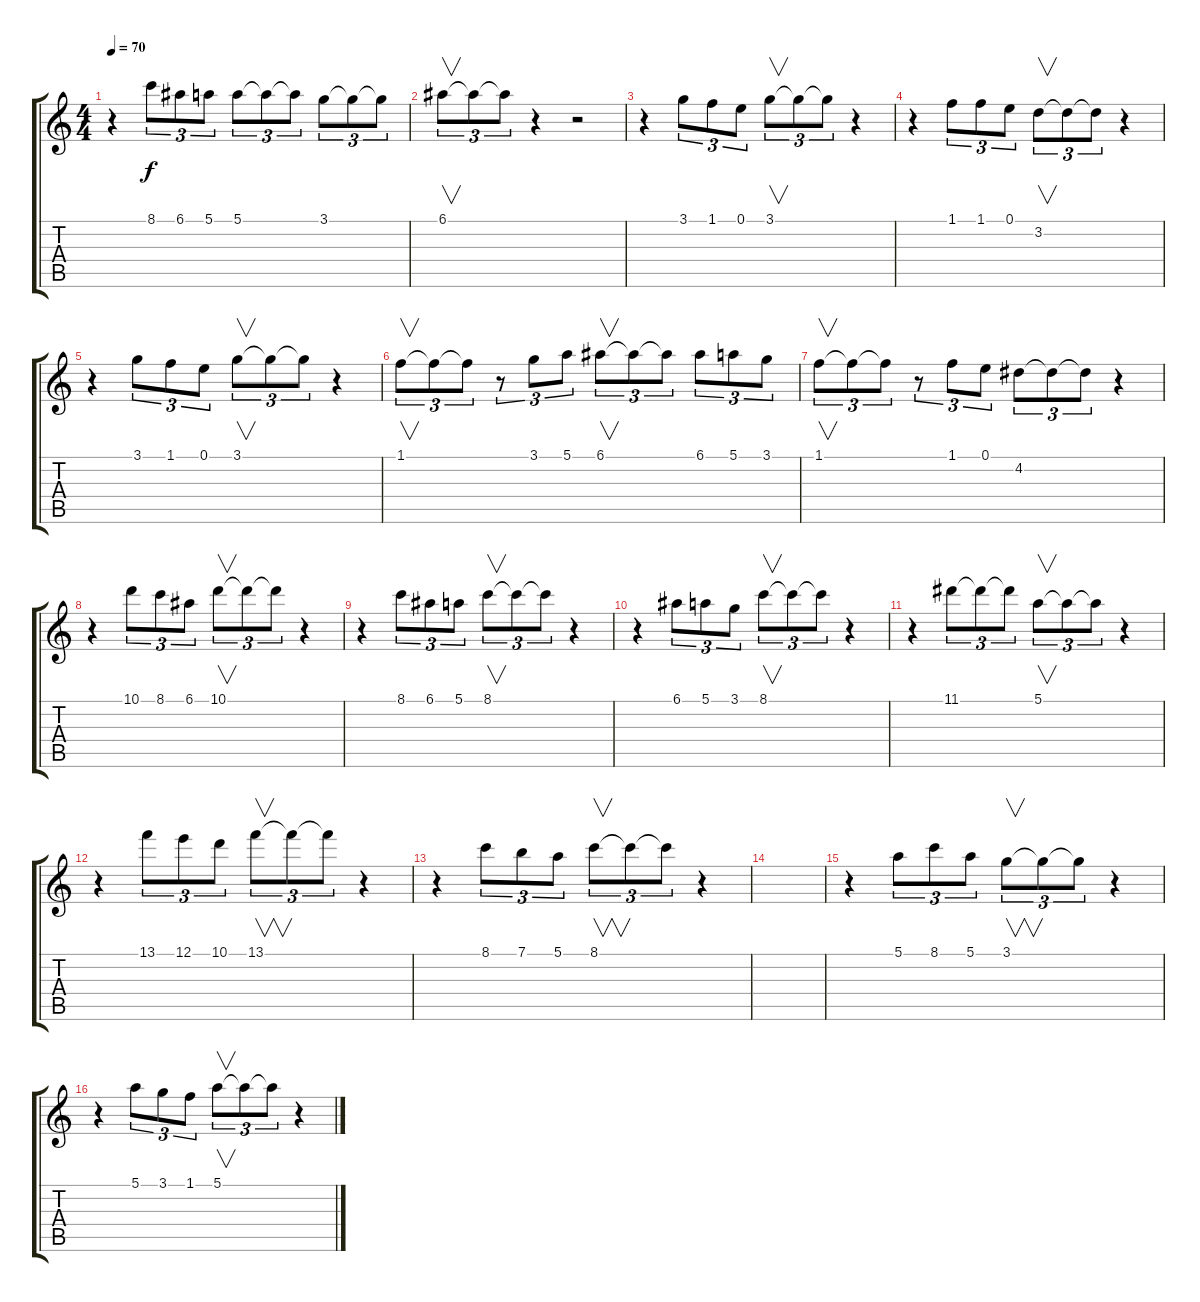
\track "" {instrument distortionguitar}
\staff {score tabs}
\tuning (E4 B3 G3 D3 A2 E2) {hide}
\ts (4 4)
\tempo 70
\clef g2
\ks c
r.4{dy f} 8.1.8{tu (3 2)} 6.1.8{tu (3 2)} 5.1.8{tu (3 2)} 5.1.8{tu (3 2)} 5.1{t}.8{tu (3 2)} 5.1{t}.8{tu (3 2)} 3.1.8{tu (3 2)} 3.1{t}.8{tu (3 2)} 3.1{t}.8{tu (3 2)} |
6.1.8{v tu (3 2)} 6.1{t}.8{tu (3 2)} 6.1{t}.8{tu (3 2)} r.4 r.2 |
r.4 3.1.8{tu (3 2)} 1.1.8{tu (3 2)} 0.1.8{tu (3 2)} 3.1.8{v tu (3 2)} 3.1{t}.8{tu (3 2)} 3.1{t}.8{tu (3 2)} r.4 |
r.4 1.1.8{tu (3 2)} 1.1.8{tu (3 2)} 0.1.8{tu (3 2)} 3.2.8{v tu (3 2)} 3.2{t}.8{tu (3 2)} 3.2{t}.8{tu (3 2)} r.4 |
r.4 3.1.8{tu (3 2)} 1.1.8{tu (3 2)} 0.1.8{tu (3 2)} 3.1.8{v tu (3 2)} 3.1{t}.8{tu (3 2)} 3.1{t}.8{tu (3 2)} r.4 |
1.1.8{v tu (3 2)} 1.1{t}.8{tu (3 2)} 1.1{t}.8{tu (3 2)} r.8{tu (3 2)} 3.1.8{tu (3 2)} 5.1.8{tu (3 2)} 6.1.8{v tu (3 2)} 6.1{t}.8{tu (3 2)} 6.1{t}.8{tu (3 2)} 6.1.8{tu (3 2)} 5.1.8{tu (3 2)} 3.1.8{tu (3 2)} |
1.1.8{v tu (3 2)} 1.1{t}.8{tu (3 2)} 1.1{t}.8{tu (3 2)} r.8{tu (3 2)} 1.1.8{tu (3 2)} 0.1.8{tu (3 2)} 4.2.8{tu (3 2)} 4.2{t}.8{tu (3 2)} 4.2{t}.8{tu (3 2)} r.4 |
r.4 10.1.8{tu (3 2)} 8.1.8{tu (3 2)} 6.1.8{tu (3 2)} 10.1.8{v tu (3 2)} 10.1{t}.8{tu (3 2)} 10.1{t}.8{tu (3 2)} r.4 |
r.4 8.1.8{tu (3 2)} 6.1.8{tu (3 2)} 5.1.8{tu (3 2)} 8.1.8{v tu (3 2)} 8.1{t}.8{tu (3 2)} 8.1{t}.8{tu (3 2)} r.4 |
r.4 6.1.8{tu (3 2)} 5.1.8{tu (3 2)} 3.1.8{tu (3 2)} 8.1.8{v tu (3 2)} 8.1{t}.8{tu (3 2)} 8.1{t}.8{tu (3 2)} r.4 |
r.4 11.1.8{tu (3 2)} 11.1{t}.8{tu (3 2)} 11.1{t}.8{tu (3 2)} 5.1.8{v tu (3 2)} 5.1{t}.8{tu (3 2)} 5.1{t}.8{tu (3 2)} r.4 |
r.4 13.1.8{tu (3 2)} 12.1.8{tu (3 2)} 10.1.8{tu (3 2)} 13.1.8{v tu (3 2)} 13.1{t}.8{tu (3 2)} 13.1{t}.8{tu (3 2)} r.4 |
r.4 8.1.8{tu (3 2)} 7.1.8{tu (3 2)} 5.1.8{tu (3 2)} 8.1.8{v tu (3 2)} 8.1{t}.8{tu (3 2)} 8.1{t}.8{tu (3 2)} r.4 |
|
r.4 5.1.8{tu (3 2)} 8.1.8{tu (3 2)} 5.1.8{tu (3 2)} 3.1.8{v tu (3 2)} 3.1{t}.8{tu (3 2)} 3.1{t}.8{tu (3 2)} r.4 |
r.4 5.1.8{tu (3 2)} 3.1.8{tu (3 2)} 1.1.8{tu (3 2)} 5.1.8{v tu (3 2)} 5.1{t}.8{tu (3 2)} 5.1{t}.8{tu (3 2)} r.4
